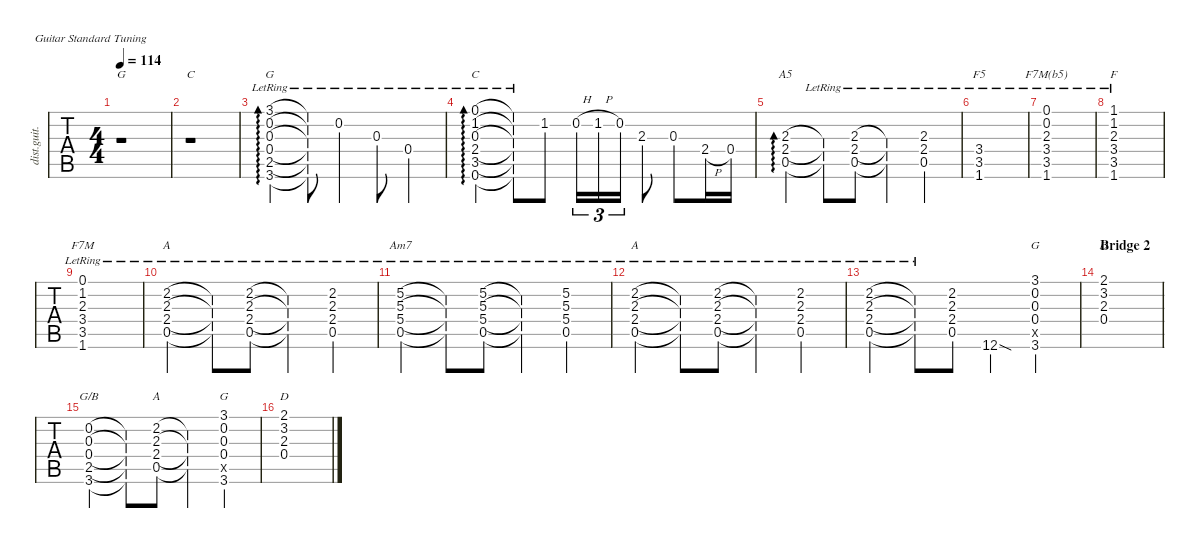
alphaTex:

\defaultSystemsLayout 4
\hideDynamics
\bracketExtendMode nobrackets
\otherSystemsTrackNameOrientation horizontal
\track ("Distortion Guitar" "dist.guit.") {instrument distortionguitar}
\staff {tabs}
\tuning (E4 B3 G3 D3 A2 E2)
\chord ("D" 2 3 2 0 x x) {showdiagram false showfingering false barre 2}
\chord ("G/B" 3 3 4 x x x) {showdiagram false showfingering false barre 3}
\chord ("A" 0 2 2 2 0 x) {showdiagram false showfingering false}
\chord ("G" 3 0 0 0 2 3) {showdiagram false showfingering false}
\chord ("C" 0 1 0 2 3 x) {showdiagram false showfingering false}
\chord ("A5" x x 2 2 0 x) {showdiagram false showfingering false barre 2}
\chord ("F5" x x x 3 3 1) {showdiagram false showfingering false}
\chord ("F7M(b5)" 0 0 2 3 3 1) {showdiagram false showfingering false}
\chord ("F" 1 1 2 3 3 1) {showdiagram false showfingering false barre (1 1)}
\chord ("F7M" 0 1 2 3 3 1) {showdiagram false showfingering false}
\chord ("Am7" 0 1 0 2 0 x) {showdiagram false showfingering false}
\ts (4 4)
\tempo 114
\clef g2
\ks d
r.1{ch "G" dy mf} |
r.1{ch "C"} |
(3.6{lr acc forcenatural} 2.5{lr acc forcenatural} 3.1{lr acc forcenatural} 0.2{lr acc forcenatural} 0.3{lr acc forcenatural} 0.4{lr acc forcenatural}).4{ad 0 ch "G"} (3.6{lr t acc forcenatural} 2.5{lr t acc forcenatural} 0.4{lr t acc forcenatural} 0.3{lr t acc forcenatural} 0.2{lr t acc forcenatural} 3.1{lr t acc forcenatural}).8 0.2{lr acc forcenatural}.4 0.3{lr acc forcenatural}.8 0.4{lr acc forcenatural}.4 |
(0.6{lr acc forcenatural} 3.5{lr acc forcenatural} 0.1{lr acc forcenatural} 1.2{lr acc forcenatural} 0.3{lr acc forcenatural} 2.4{lr acc forcenatural}).4{ad 0 ch "C"} (0.6{lr t acc forcenatural} 3.5{lr t acc forcenatural} 0.1{lr t acc forcenatural} 1.2{lr t acc forcenatural} 0.3{lr t acc forcenatural} 2.4{lr t acc forcenatural}).8 1.2{acc forcenatural}.8 0.2{h acc forcenatural}.16{tu (3 2)} 1.2{h acc forcenatural}.16{tu (3 2)} 0.2{acc forcenatural}.16{tu (3 2)} 2.3{acc forcenatural}.8 0.3{acc forcenatural}.8 2.4{h acc forcenatural}.16 0.4{acc forcenatural}.16 |
(2.4{acc forcenatural} 2.3{acc forcenatural} 0.5{acc forcenatural}).4{ad 0 ch "A5"} (2.3{lr t acc forcenatural} 2.4{t acc forcenatural} 0.5{t acc forcenatural}).8 (0.5{lr acc forcenatural} 2.4{lr acc forcenatural} 2.3{lr acc forcenatural}).8 (2.3{lr t acc forcenatural} 2.4{lr t acc forcenatural} 0.5{lr t acc forcenatural}).4 (0.5{lr acc forcenatural} 2.4{lr acc forcenatural} 2.3{lr acc forcenatural}).4 |
(1.6{lr lf 1 acc forcenatural} 3.5{lr acc forcenatural} 3.4{lr acc forcenatural}).1{ch "F5"} |
(1.6{lr lf 1 acc forcenatural} 3.5{lr acc forcenatural} 3.4{lr acc forcenatural} 2.3{lr acc forcenatural} 0.2{lr acc forcenatural} 0.1{acc forcenatural}).1{ch "F7M(b5)"} |
(1.6{lr lf 1 acc forcenatural} 3.5{lr acc forcenatural} 3.4{lr acc forcenatural} 2.3{lr acc forcenatural} 1.2{lr acc forcenatural} 1.1{acc forcenatural}).1{ch "F"} |
(1.6{lr lf 1 acc forcenatural} 3.5{lr acc forcenatural} 3.4{lr acc forcenatural} 2.3{lr acc forcenatural} 1.2{lr acc forcenatural} 0.1{acc forcenatural}).1{ch "F7M"} |
(2.2{lr acc #} 2.4{acc forcenatural} 2.3{acc forcenatural} 0.5{acc forcenatural}).4{ch "A"} (2.3{lr t acc forcenatural} 2.4{t acc forcenatural} 2.2{t acc #} 0.5{t acc forcenatural}).8 (0.5{lr acc forcenatural} 2.4{lr acc forcenatural} 2.3{lr acc forcenatural} 2.2{lr acc #}).8 (2.2{lr t acc #} 2.3{lr t acc forcenatural} 2.4{lr t acc forcenatural} 0.5{lr t acc forcenatural}).4 (0.5{lr acc forcenatural} 2.4{lr acc forcenatural} 2.3{lr acc forcenatural} 2.2{lr acc #}).4 |
(5.2{lr acc forcenatural} 5.4{acc forcenatural} 5.3{acc forcenatural} 0.5{acc forcenatural}).4{ch "Am7"} (5.3{lr t acc forcenatural} 5.4{t acc forcenatural} 5.2{t acc forcenatural} 0.5{t acc forcenatural}).8 (0.5{lr acc forcenatural} 5.4{lr acc forcenatural} 5.3{lr acc forcenatural} 5.2{lr acc forcenatural}).8 (5.2{lr t acc forcenatural} 5.3{lr t acc forcenatural} 5.4{lr t acc forcenatural} 0.5{lr t acc forcenatural}).4 (0.5{lr acc forcenatural} 5.4{lr acc forcenatural} 5.3{lr acc forcenatural} 5.2{lr acc forcenatural}).4 |
(2.2{lr acc #} 2.4{acc forcenatural} 2.3{acc forcenatural} 0.5{acc forcenatural}).4{ch "A"} (2.3{lr t acc forcenatural} 2.4{t acc forcenatural} 2.2{t acc #} 0.5{t acc forcenatural}).8 (0.5{lr acc forcenatural} 2.4{lr acc forcenatural} 2.3{lr acc forcenatural} 2.2{lr acc #}).8 (2.2{lr t acc #} 2.3{lr t acc forcenatural} 2.4{lr t acc forcenatural} 0.5{lr t acc forcenatural}).4 (0.5{lr acc forcenatural} 2.4{lr acc forcenatural} 2.3{lr acc forcenatural} 2.2{lr acc #}).4 |
(2.2{lr acc #} 2.4{acc forcenatural} 2.3{acc forcenatural} 0.5{acc forcenatural}).4 (2.3{lr t acc forcenatural} 2.4{t acc forcenatural} 2.2{t acc #} 0.5{t acc forcenatural}).8 (0.5{acc forcenatural} 2.4{acc forcenatural} 2.3{acc forcenatural} 2.2{acc #}).8 12.6{sod acc forcenatural}.4 (3.6{acc forcenatural} 2.5{x acc forcenatural} 3.1{acc forcenatural} 0.2{acc forcenatural} 0.3{acc forcenatural} 0.4{acc forcenatural}).4{ch "G"} |
\section ("" "Bridge 2")
(0.4{acc forcenatural} 2.3{acc forcenatural} 3.2{acc forcenatural} 2.1{acc #}).1{ch "D"} |
(3.6{acc forcenatural} 2.5{acc forcenatural} 0.2{acc forcenatural} 0.3{acc forcenatural} 0.4{acc forcenatural}).4{ch "G/B"} (3.6{t acc forcenatural} 2.5{t acc forcenatural} 0.4{t acc forcenatural} 0.3{t acc forcenatural} 0.2{t acc forcenatural}).8 (0.5{acc forcenatural} 2.4{acc forcenatural} 2.3{acc forcenatural} 2.2{acc #}).8{ch "A"} (2.2{t acc #} 2.3{t acc forcenatural} 2.4{t acc forcenatural} 0.5{t acc forcenatural}).4 (3.6{acc forcenatural} 2.5{x acc forcenatural} 3.1{acc forcenatural} 0.2{acc forcenatural} 0.3{acc forcenatural} 0.4{acc forcenatural}).4{ch "G"} |
(0.4{acc forcenatural} 2.3{acc forcenatural} 3.2{acc forcenatural} 2.1{acc #}).1{ch "D"}
